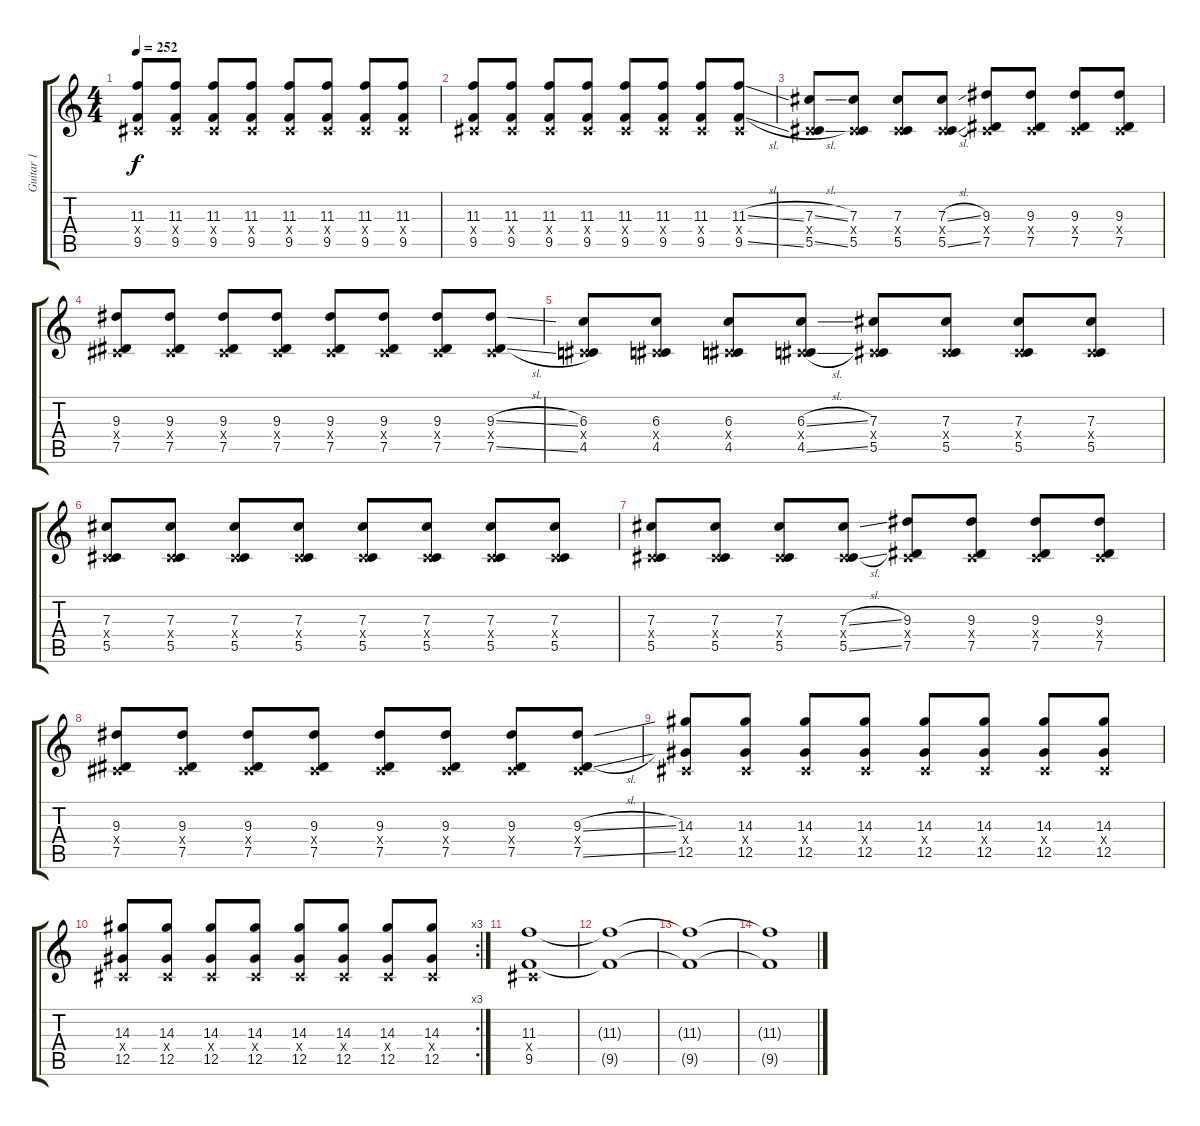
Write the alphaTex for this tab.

\track ("Guitar 1" "Guitar 1") {instrument overdrivenguitar}
\staff {score tabs}
\tuning (Eb4 Bb3 Gb3 Db3 Ab2 Db2) {hide}
\ts (4 4)
\tempo 252
\clef g2
\ks c
(11.3 0.4{x} 9.5).8{dy f} (11.3 0.4{x} 9.5).8 (11.3 0.4{x} 9.5).8 (11.3 0.4{x} 9.5).8 (11.3 0.4{x} 9.5).8 (11.3 0.4{x} 9.5).8 (11.3 0.4{x} 9.5).8 (11.3 0.4{x} 9.5).8 |
(11.3 0.4{x} 9.5).8 (11.3 0.4{x} 9.5).8 (11.3 0.4{x} 9.5).8 (11.3 0.4{x} 9.5).8 (11.3 0.4{x} 9.5).8 (11.3 0.4{x} 9.5).8 (11.3 0.4{x} 9.5).8 (11.3{sl} 0.4{x} 9.5{sl}).8 |
(7.3{sl} 0.4{x} 5.5{sl}).8 (7.3 0.4{x} 5.5).8 (7.3 0.4{x} 5.5).8 (7.3{sl} 0.4{x} 5.5{sl}).8 (9.3 0.4{x} 7.5).8 (9.3 0.4{x} 7.5).8 (9.3 0.4{x} 7.5).8 (9.3 0.4{x} 7.5).8 |
(9.3 0.4{x} 7.5).8 (9.3 0.4{x} 7.5).8 (9.3 0.4{x} 7.5).8 (9.3 0.4{x} 7.5).8 (9.3 0.4{x} 7.5).8 (9.3 0.4{x} 7.5).8 (9.3 0.4{x} 7.5).8 (9.3{sl} 0.4{x} 7.5{sl}).8 |
(6.3 0.4{x} 4.5).8 (6.3 0.4{x} 4.5).8 (6.3 0.4{x} 4.5).8 (6.3{sl} 0.4{x} 4.5{sl}).8 (7.3 0.4{x} 5.5).8 (7.3 0.4{x} 5.5).8 (7.3 0.4{x} 5.5).8 (7.3 0.4{x} 5.5).8 |
(7.3 0.4{x} 5.5).8 (7.3 0.4{x} 5.5).8 (7.3 0.4{x} 5.5).8 (7.3 0.4{x} 5.5).8 (7.3 0.4{x} 5.5).8 (7.3 0.4{x} 5.5).8 (7.3 0.4{x} 5.5).8 (7.3 0.4{x} 5.5).8 |
(7.3 0.4{x} 5.5).8 (7.3 0.4{x} 5.5).8 (7.3 0.4{x} 5.5).8 (7.3{sl} 0.4{x} 5.5{sl}).8 (9.3 0.4{x} 7.5).8 (9.3 0.4{x} 7.5).8 (9.3 0.4{x} 7.5).8 (9.3 0.4{x} 7.5).8 |
(9.3 0.4{x} 7.5).8 (9.3 0.4{x} 7.5).8 (9.3 0.4{x} 7.5).8 (9.3 0.4{x} 7.5).8 (9.3 0.4{x} 7.5).8 (9.3 0.4{x} 7.5).8 (9.3 0.4{x} 7.5).8 (9.3{sl} 0.4{x} 7.5{sl}).8 |
(14.3 0.4{x} 12.5).8 (14.3 0.4{x} 12.5).8 (14.3 0.4{x} 12.5).8 (14.3 0.4{x} 12.5).8 (14.3 0.4{x} 12.5).8 (14.3 0.4{x} 12.5).8 (14.3 0.4{x} 12.5).8 (14.3 0.4{x} 12.5).8 |
\rc 3
(14.3 0.4{x} 12.5).8 (14.3 0.4{x} 12.5).8 (14.3 0.4{x} 12.5).8 (14.3 0.4{x} 12.5).8 (14.3 0.4{x} 12.5).8 (14.3 0.4{x} 12.5).8 (14.3 0.4{x} 12.5).8 (14.3 0.4{x} 12.5).8 |
(11.3 0.4{x} 9.5).1 |
(11.3{t} 9.5{t}).1 |
(11.3{t} 9.5{t}).1 |
(11.3{t} 9.5{t}).1
